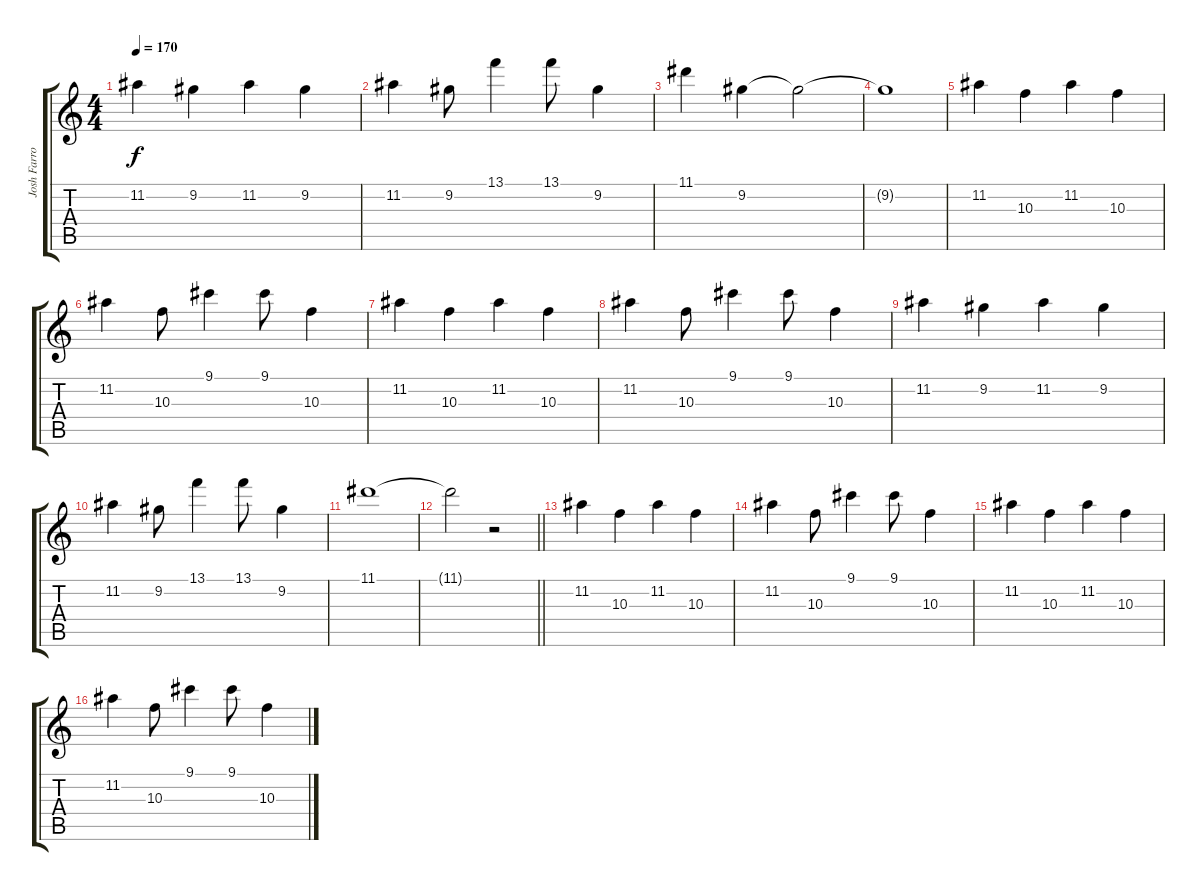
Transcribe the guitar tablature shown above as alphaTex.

\track ("Josh Farro (Lead Guitar)" "Josh Farro") {instrument distortionguitar}
\staff {score tabs}
\tuning (E4 B3 G3 D3 A2 D2) {hide}
\ts (4 4)
\tempo 170
\clef g2
\ks c
11.2.4{dy f} 9.2.4 11.2.4 9.2.4 |
11.2.4 9.2.8 13.1.4 13.1.8 9.2.4 |
11.1.4 9.2.4 9.2{t}.2 |
9.2{t}.1 |
11.2.4{volume 13} 10.3.4 11.2.4 10.3.4 |
11.2.4 10.3.8 9.1.4 9.1.8 10.3.4 |
11.2.4 10.3.4 11.2.4 10.3.4 |
11.2.4 10.3.8 9.1.4 9.1.8 10.3.4 |
11.2.4 9.2.4 11.2.4 9.2.4 |
11.2.4 9.2.8 13.1.4 13.1.8 9.2.4 |
11.1.1 |
\barLineRight lightlight
11.1{t}.2 r.2 |
\section ("" "")
11.2.4 10.3.4 11.2.4 10.3.4 |
11.2.4 10.3.8 9.1.4 9.1.8 10.3.4 |
11.2.4 10.3.4 11.2.4 10.3.4 |
11.2.4 10.3.8 9.1.4 9.1.8 10.3.4
